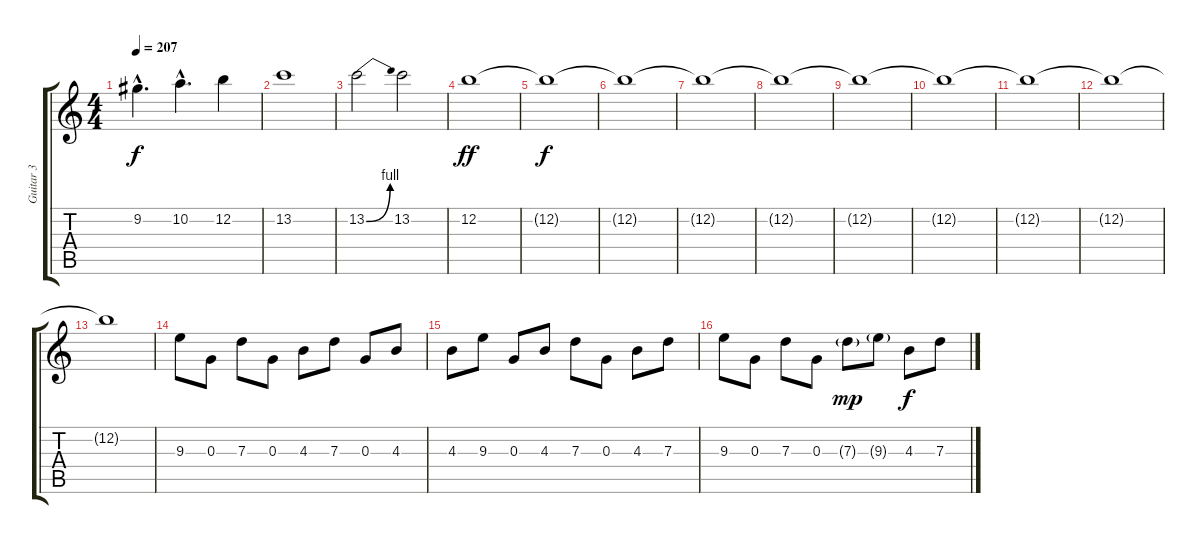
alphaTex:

\track ("Guitar 3" "Guitar 3") {instrument distortionguitar}
\staff {score tabs}
\tuning (E4 B3 G3 D3 A2 E2) {hide}
\ts (4 4)
\tempo 207
\clef g2
\ks c
9.2{hac}.4{d dy f} 10.2{hac}.4{d} 12.2.4 |
13.2.1 |
13.2{be (bend 0 0 60 4)}.2 13.2.2 |
12.2.1{dy ff} |
12.2{t}.1{dy f} |
12.2{t}.1 |
12.2{t}.1 |
12.2{t}.1 |
12.2{t}.1 |
12.2{t}.1 |
12.2{t}.1 |
12.2{t}.1 |
12.2{t}.1 |
9.3.8{volume 13} 0.3.8 7.3.8 0.3.8 4.3.8 7.3.8 0.3.8 4.3.8 |
4.3.8 9.3.8 0.3.8 4.3.8 7.3.8 0.3.8 4.3.8 7.3.8 |
9.3.8 0.3.8 7.3.8 0.3.8 7.3{g}.8{dy mp} 9.3{g}.8 4.3.8{dy f} 7.3.8
